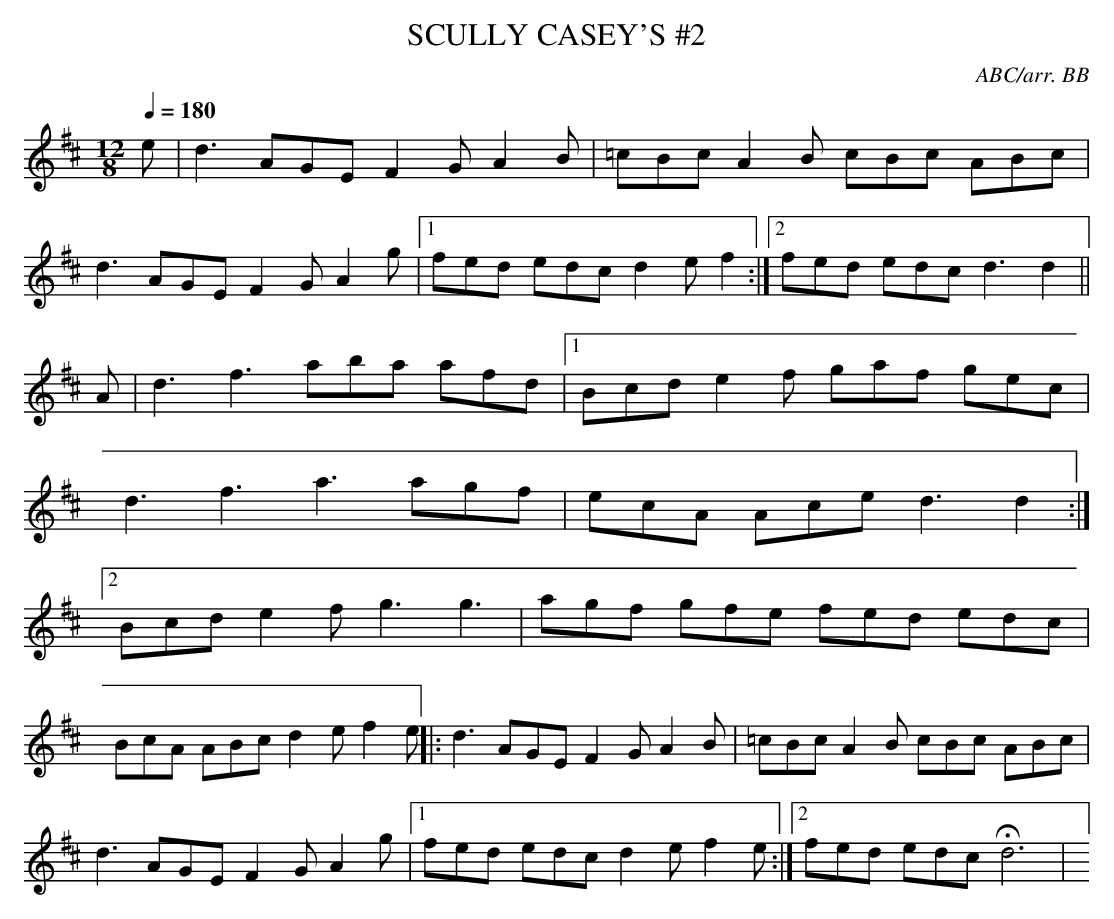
X:1
T:SCULLY CASEY'S #2
C:ABC/arr. BB
L:1/8
M:12/8
Q:1/4=180
K:D
e|d3 AGE F2G A2B|=cBc A2B cBc ABc|
d3 AGE F2G A2g|1 fed edc d2e f2 :|\
[2 fed edc d3 d2||
A|d3 f3 aba afd|1 Bcd e2f gaf gec|
d3 f3 a3 agf|ecA Ace d3 d2:|
[2 Bcd e2f g3 g3|agf gfe fed edc|
BcA ABc d2e f2e||:d3 AGE F2G A2B|=cBc A2B cBc ABc|
d3 AGE F2G A2g|1 fed edc d2e f2e :|\
[2 fed edc Hd6|]
